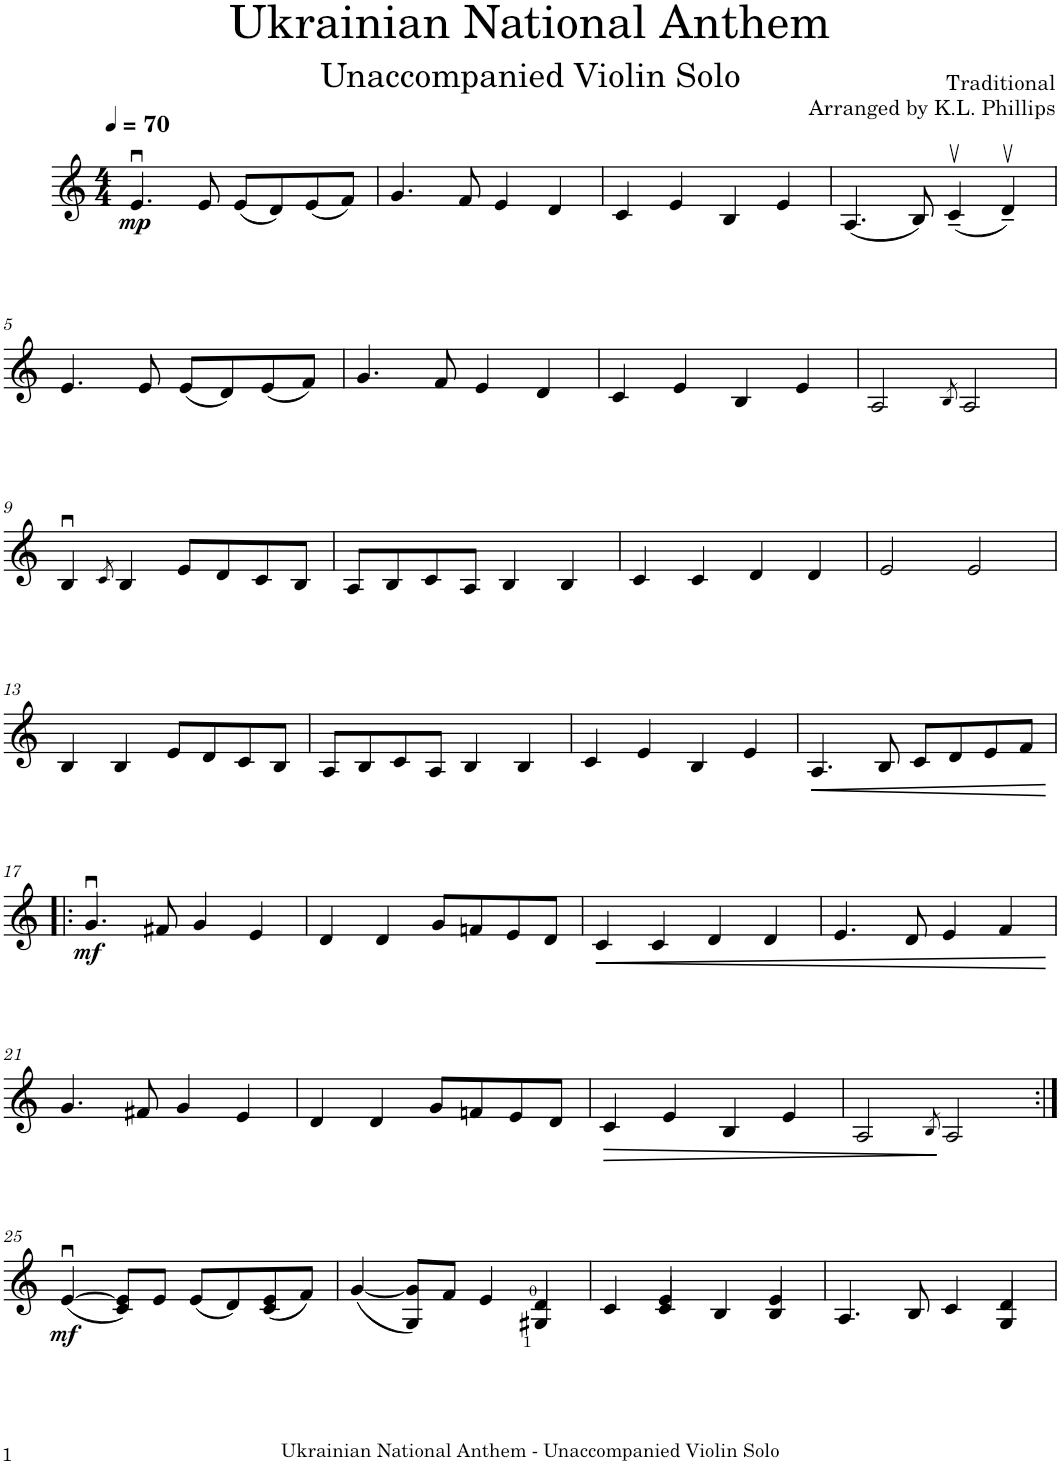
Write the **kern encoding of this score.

**kern	**dynam
*part1	*part1
*staff1	*staff1
*I"Violin	*
*I'Vln.	*
*clefG2	*
*k[]	*
*M4/4	*
*MM70	*
=1	=1
!	!LO:DY:b
4.eu/	mp
8e/	.
(8e/L	.
8d/)	.
(8e/	.
8f/J)	.
=2	=2
4.g/	.
8f/	.
4e/	.
4d/	.
=3	=3
4c/	.
4e/	.
4B/	.
4e/	.
=4	=4
(4.A/	.
8B/)	.
(4cv~/	.
4dv~/)	.
!!LO:LB:g=z
=5	=5
4.e/	.
8e/	.
(8e/L	.
8d/)	.
(8e/	.
8f/J)	.
=6	=6
4.g/	.
8f/	.
4e/	.
4d/	.
=7	=7
4c/	.
4e/	.
4B/	.
4e/	.
=8	=8
2A/	.
8qB/	.
2A/	.
!!LO:LB:g=z
=9	=9
4Bu/	.
8qc/	.
4B/	.
8e/L	.
8d/	.
8c/	.
8B/J	.
=10	=10
8A/L	.
8B/	.
8c/	.
8A/J	.
4B/	.
4B/	.
=11	=11
4c/	.
4c/	.
4d/	.
4d/	.
=12	=12
2e/	.
2e/	.
!!LO:LB:g=z
=13	=13
4B/	.
4B/	.
8e/L	.
8d/	.
8c/	.
8B/J	.
=14	=14
8A/L	.
8B/	.
8c/	.
8A/J	.
4B/	.
4B/	.
=15	=15
4c/	.
4e/	.
4B/	.
4e/	.
=16	=16
!	!LO:HP:b
4.A/	<
8B/	.
8c/L	.
8d/	.
8e/	.
8f/J	.
.	[
!!LO:LB:g=z
=17!|:	=17!|:
!	!LO:DY:b
4.gu/	mf
8f#X/	.
4g/	.
4e/	.
=18	=18
4d/	.
4d/	.
8g/L	.
8fn/	.
8e/	.
8d/J	.
=19	=19
!	!LO:HP:b
4c/	<
4c/	.
4d/	.
4d/	.
=20	=20
4.e/	.
8d/	.
4e/	.
4f/	.
.	[
!!LO:LB:g=z
=21	=21
4.g/	.
8f#X/	.
4g/	.
4e/	.
=22	=22
4d/	.
4d/	.
8g/L	.
8fn/	.
8e/	.
8d/J	.
=23	=23
!	!LO:HP:b
4c/	>
4e/	.
4B/	.
4e/	.
=24	=24
2A/	.
8qB/	.
2A/	]
!!LO:LB:g=z
=25:|!	=25:|!
!	!LO:DY:b
(<[>4eu/	mf
8c/ 8e/]L)	.
8e/J	.
(8e/L	.
8d/)	.
(8c/ 8e/	.
8f/J)	.
=26	=26
*^	*
(<[<4g/	2.ryy	.
8G/ 8g/]L)	.	.
8f/J	.	.
4e/	.	.
4d/	4G#X/	.
=27	=27	=27
4c/	4ryy	.
4e/	4c/	.
4B/	4ryy	.
4e/	4B/	.
=28	=28	=28
4.A/	2.ryy	.
8B/	.	.
4c/	.	.
4d/	4G/	.
*v	*v	*
=	=
*-	*-
